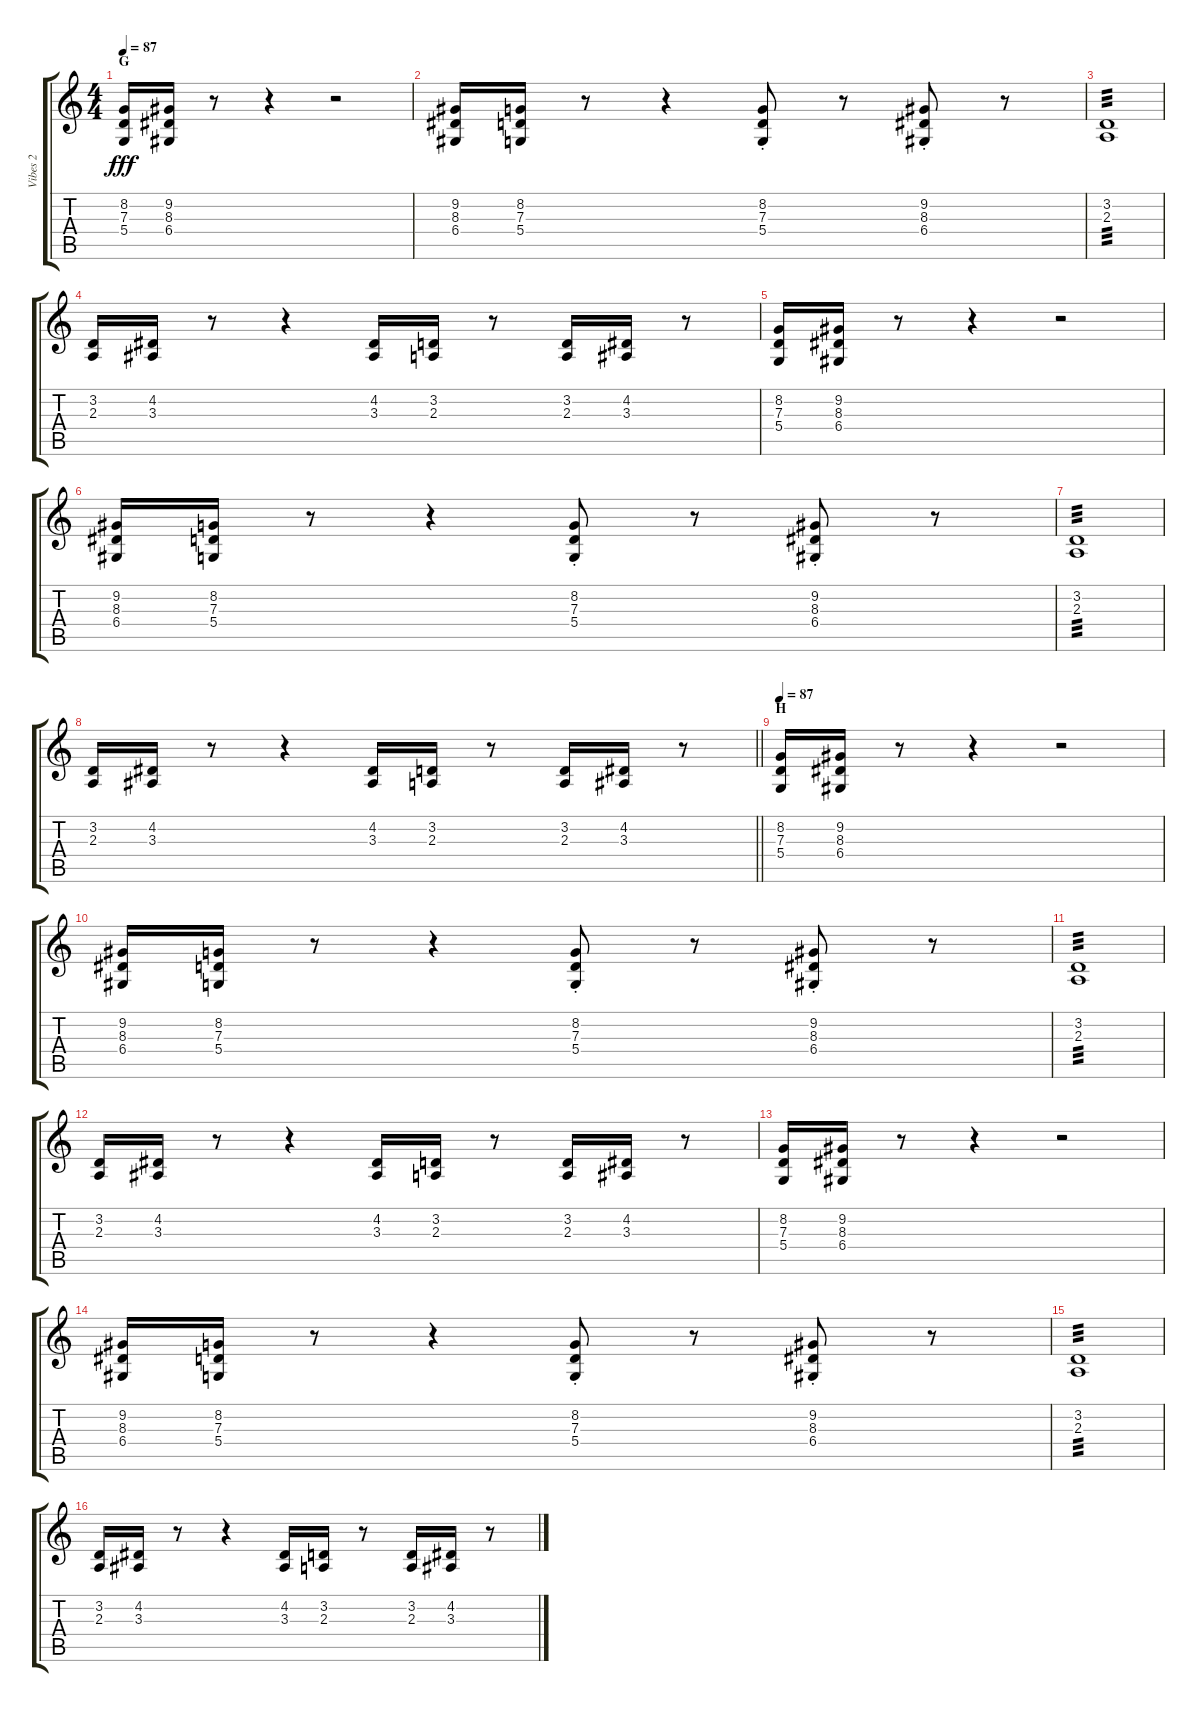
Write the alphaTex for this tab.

\track ("Vibes 2" "Vibes 2") {instrument vibraphone}
\staff {score tabs}
\tuning (E4 B3 G3 D3 A2 E2) {hide}
\ts (4 4)
\section ("" "G")
\tempo 87
\clef g2
\ks c
(8.2 7.3 5.4).16{dy fff volume 11} (9.2 8.3 6.4).16 r.8 r.4 r.2 |
(9.2 8.3 6.4).16 (8.2 7.3 5.4).16 r.8 r.4 (8.2{st} 7.3{st} 5.4{st}).8 r.8 (9.2{st} 8.3{st} 6.4{st}).8 r.8 |
(3.2 2.3).1{tp 3} |
(3.2 2.3).16 (4.2 3.3).16 r.8 r.4 (4.2 3.3).16 (3.2 2.3).16 r.8 (3.2 2.3).16 (4.2 3.3).16 r.8 |
(8.2 7.3 5.4).16 (9.2 8.3 6.4).16 r.8 r.4 r.2 |
(9.2 8.3 6.4).16 (8.2 7.3 5.4).16 r.8 r.4 (8.2{st} 7.3{st} 5.4{st}).8 r.8 (9.2{st} 8.3{st} 6.4{st}).8 r.8 |
(3.2 2.3).1{tp 3} |
\barLineRight lightlight
(3.2 2.3).16 (4.2 3.3).16 r.8 r.4 (4.2 3.3).16 (3.2 2.3).16 r.8 (3.2 2.3).16 (4.2 3.3).16 r.8 |
\section ("" "H")
\tempo 87
(8.2 7.3 5.4).16{volume 9} (9.2 8.3 6.4).16 r.8 r.4 r.2 |
(9.2 8.3 6.4).16 (8.2 7.3 5.4).16 r.8 r.4 (8.2{st} 7.3{st} 5.4{st}).8 r.8 (9.2{st} 8.3{st} 6.4{st}).8 r.8 |
(3.2 2.3).1{tp 3} |
(3.2 2.3).16 (4.2 3.3).16 r.8 r.4 (4.2 3.3).16 (3.2 2.3).16 r.8 (3.2 2.3).16 (4.2 3.3).16 r.8 |
(8.2 7.3 5.4).16 (9.2 8.3 6.4).16 r.8 r.4 r.2 |
(9.2 8.3 6.4).16 (8.2 7.3 5.4).16 r.8 r.4 (8.2{st} 7.3{st} 5.4{st}).8 r.8 (9.2{st} 8.3{st} 6.4{st}).8 r.8 |
(3.2 2.3).1{tp 3} |
(3.2 2.3).16 (4.2 3.3).16 r.8 r.4 (4.2 3.3).16 (3.2 2.3).16 r.8 (3.2 2.3).16 (4.2 3.3).16 r.8
